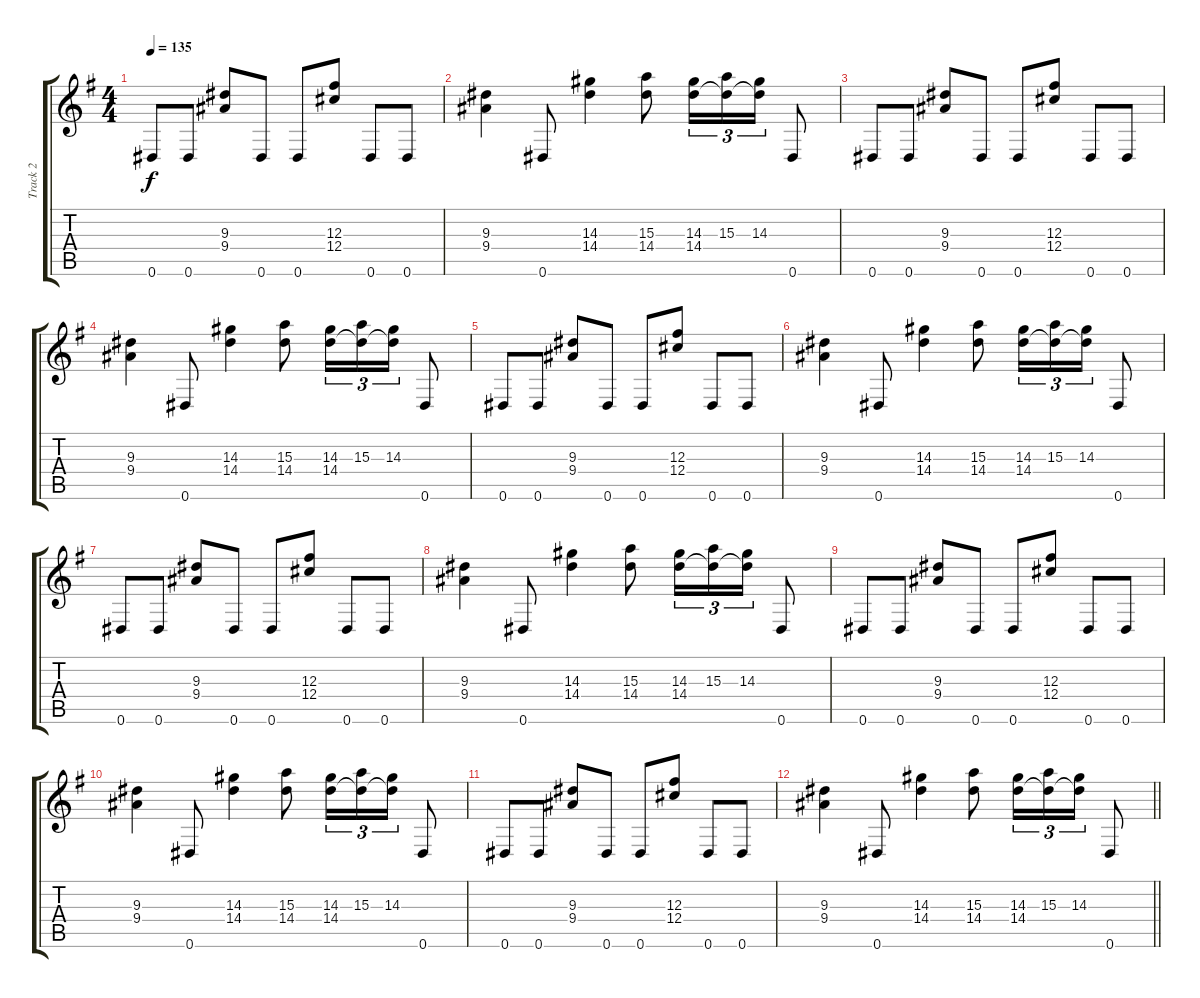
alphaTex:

\track ("Track 2" "Track 2") {instrument distortionguitar}
\staff {score tabs}
\tuning (Eb4 Bb3 Gb3 Db3 Ab2 Eb2) {hide}
\ts (4 4)
\tempo 135
\clef g2
\ks eminor
0.6.8{dy f} 0.6.8 (9.3 9.4).8 0.6.8 0.6.8 (12.3 12.4).8 0.6.8 0.6.8 |
(9.3 9.4).4 0.6.8 (14.3 14.4).4 (15.3 14.4).8 (14.3 14.4).16{tu (3 2)} (15.3 14.4{t}).16{tu (3 2)} (14.3 14.4{t}).16{tu (3 2)} 0.6.8 |
0.6.8 0.6.8 (9.3 9.4).8 0.6.8 0.6.8 (12.3 12.4).8 0.6.8 0.6.8 |
(9.3 9.4).4 0.6.8 (14.3 14.4).4 (15.3 14.4).8 (14.3 14.4).16{tu (3 2)} (15.3 14.4{t}).16{tu (3 2)} (14.3 14.4{t}).16{tu (3 2)} 0.6.8 |
0.6.8 0.6.8 (9.3 9.4).8 0.6.8 0.6.8 (12.3 12.4).8 0.6.8 0.6.8 |
(9.3 9.4).4 0.6.8 (14.3 14.4).4 (15.3 14.4).8 (14.3 14.4).16{tu (3 2)} (15.3 14.4{t}).16{tu (3 2)} (14.3 14.4{t}).16{tu (3 2)} 0.6.8 |
0.6.8 0.6.8 (9.3 9.4).8 0.6.8 0.6.8 (12.3 12.4).8 0.6.8 0.6.8 |
(9.3 9.4).4 0.6.8 (14.3 14.4).4 (15.3 14.4).8 (14.3 14.4).16{tu (3 2)} (15.3 14.4{t}).16{tu (3 2)} (14.3 14.4{t}).16{tu (3 2)} 0.6.8 |
0.6.8 0.6.8 (9.3 9.4).8 0.6.8 0.6.8 (12.3 12.4).8 0.6.8 0.6.8 |
(9.3 9.4).4 0.6.8 (14.3 14.4).4 (15.3 14.4).8 (14.3 14.4).16{tu (3 2)} (15.3 14.4{t}).16{tu (3 2)} (14.3 14.4{t}).16{tu (3 2)} 0.6.8 |
0.6.8 0.6.8 (9.3 9.4).8 0.6.8 0.6.8 (12.3 12.4).8 0.6.8 0.6.8 |
\barLineRight lightlight
(9.3 9.4).4 0.6.8 (14.3 14.4).4 (15.3 14.4).8 (14.3 14.4).16{tu (3 2)} (15.3 14.4{t}).16{tu (3 2)} (14.3 14.4{t}).16{tu (3 2)} 0.6.8
